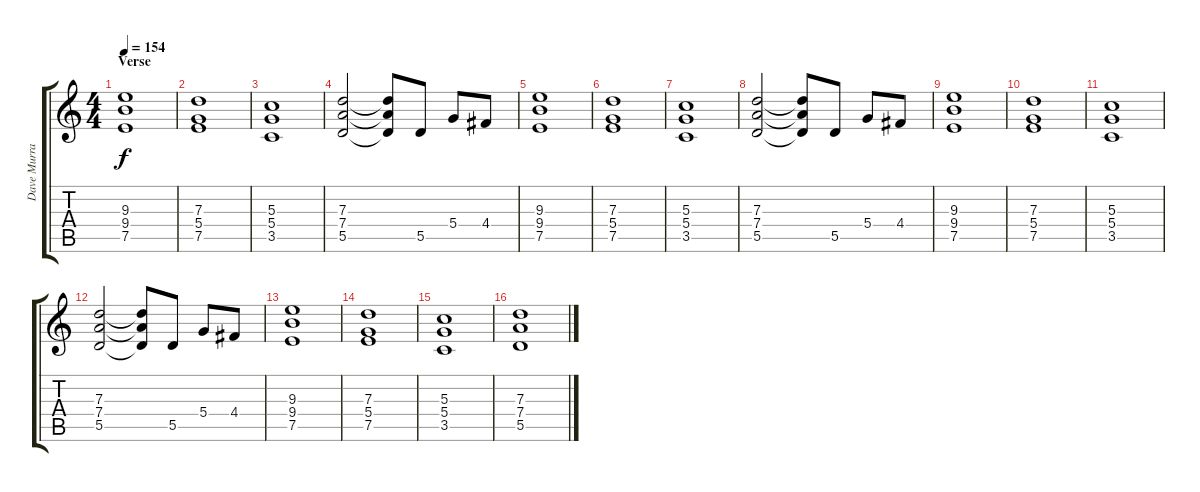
\track ("Dave Murray" "Dave Murra") {instrument distortionguitar}
\staff {score tabs}
\tuning (E4 B3 G3 D3 A2 E2) {hide}
\ts (4 4)
\section ("" "Verse")
\tempo 154
\clef g2
\ks c
(9.3 9.4 7.5).1{dy f} |
(7.3 5.4 7.5).1 |
(5.3 5.4 3.5).1 |
(7.3 7.4 5.5).2 (7.3{t} 7.4{t} 5.5{t}).8 5.5.8 5.4.8 4.4.8 |
(9.3 9.4 7.5).1 |
(7.3 5.4 7.5).1 |
(5.3 5.4 3.5).1 |
(7.3 7.4 5.5).2 (7.3{t} 7.4{t} 5.5{t}).8 5.5.8 5.4.8 4.4.8 |
(9.3 9.4 7.5).1 |
(7.3 5.4 7.5).1 |
(5.3 5.4 3.5).1 |
(7.3 7.4 5.5).2 (7.3{t} 7.4{t} 5.5{t}).8 5.5.8 5.4.8 4.4.8 |
(9.3 9.4 7.5).1 |
(7.3 5.4 7.5).1 |
(5.3 5.4 3.5).1 |
(7.3 7.4 5.5).1
